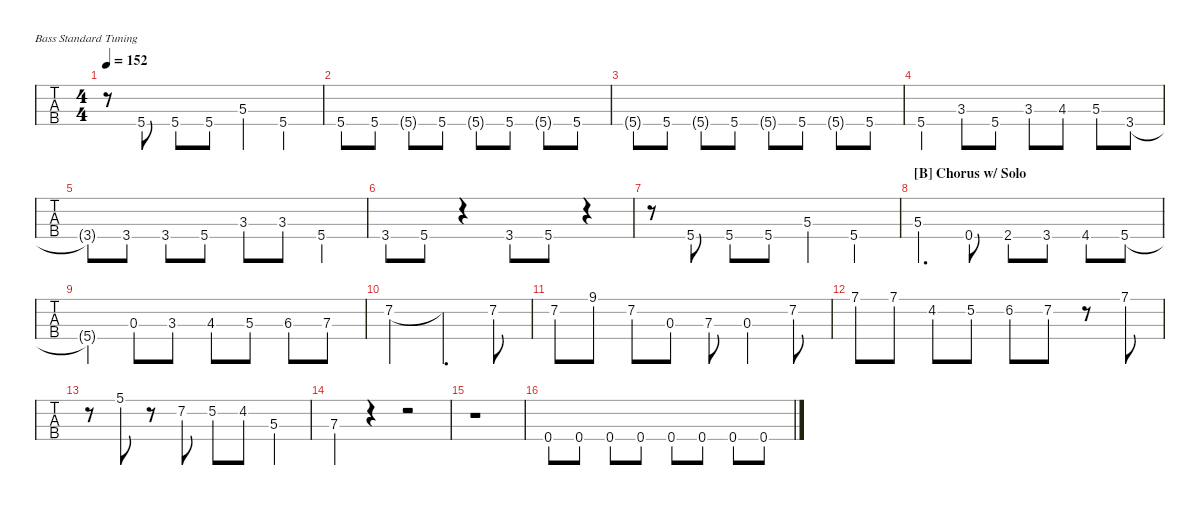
\hideDynamics
\bracketExtendMode nobrackets
\singleTrackTrackNamePolicy hidden
\multiTrackTrackNamePolicy hidden
\firstSystemTrackNameMode fullname
\firstSystemTrackNameOrientation horizontal
\otherSystemsTrackNameOrientation horizontal
\track ("Bass" "E-Bass") {instrument electricbassfinger}
\staff {tabs}
\tuning (G2 D2 A1 E1)
\ts (4 4)
\tempo 152
\clef f4
\ks c
r.8{dy f} 5.4{ac}.8 5.4{ac}.8 5.4{ac}.8 5.3{ac}.4 5.4{ac}.4 |
5.4.8 5.4.8 5.4{g}.8 5.4.8 5.4{g}.8 5.4.8 5.4{g}.8 5.4.8 |
5.4{g}.8 5.4.8 5.4{g}.8 5.4.8 5.4{g}.8 5.4.8 5.4{g}.8 5.4.8 |
5.4.4 3.3.8 5.4.8 3.3.8 4.3{acc #}.8 5.3.8 3.4{ac}.8 |
3.4{t}.8 3.4.8 3.4.8 5.4.8 3.3.8 3.3.8 5.4.4 |
3.4{ac}.8 5.4{ac}.8 r.4 3.4{ac}.8 5.4{ac}.8 r.4 |
r.8 5.4{ac}.8 5.4{ac}.8 5.4{ac}.8 5.3{ac}.4 5.4{ac}.4 |
\section ("B" "Chorus w/ Solo")
5.3.4{d} 0.4.8 2.4{acc #}.8 3.4.8 4.4{acc #}.8 5.4.8 |
5.4{t}.4 0.3.8 3.3.8 4.3{acc #}.8 5.3.8 6.3{acc #}.8 7.3.8 |
7.2.2 7.2{t}.4{d} 7.2.8 |
7.2.8 9.1.8 7.2.8 0.3.8 7.3.8 0.3.4 7.2.8 |
7.1.8 7.1.8 4.2{acc #}.8 5.2.8 6.2{acc #}.8 7.2.8 r.8 7.1.8 |
r.8 5.1.8 r.8 7.2.8 5.2.8 4.2{acc #}.8 5.3.4 |
7.3{ac}.4 r.4 r.2 |
r.1 |
0.4.8{dy p} 0.4.8 0.4.8 0.4.8 0.4.8 0.4.8 0.4.8{dy mp} 0.4.8
